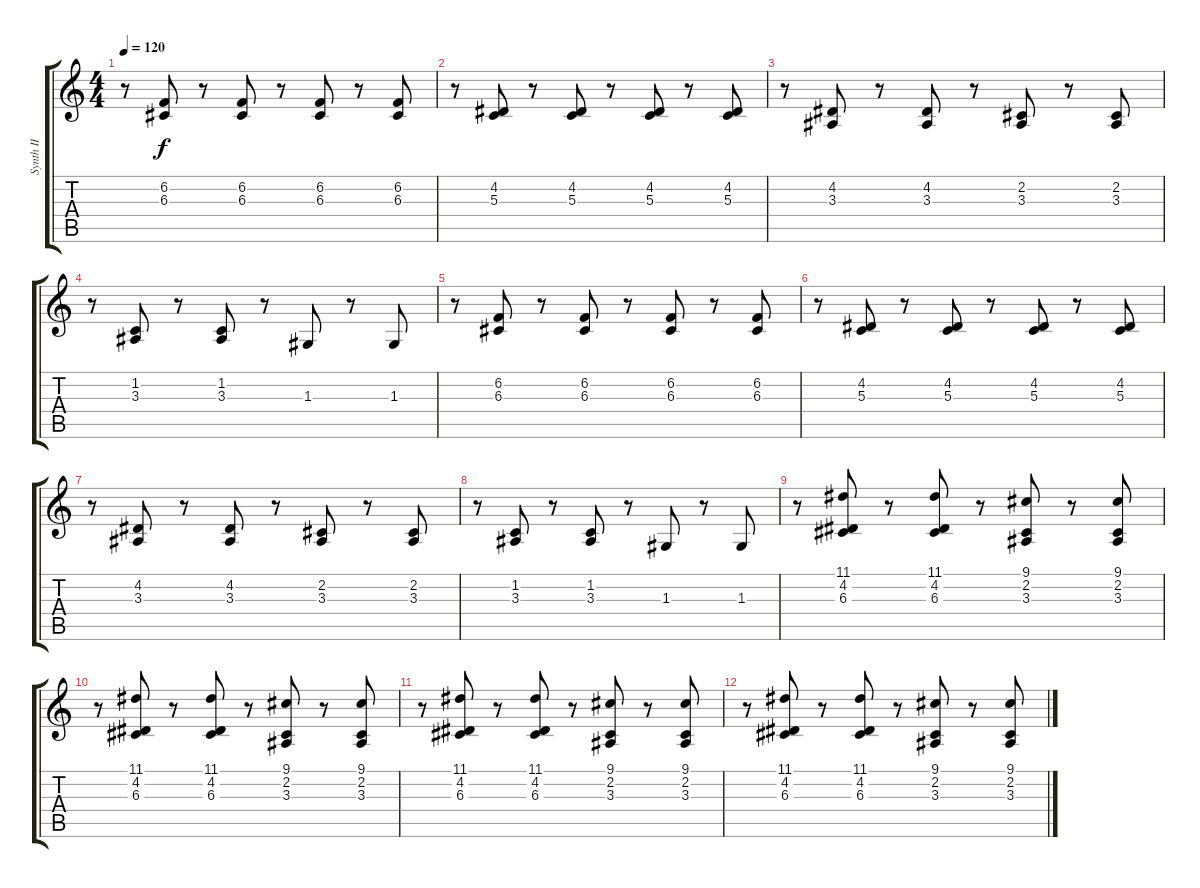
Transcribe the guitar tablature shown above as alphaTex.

\track ("Synth II" "Synth II") {instrument choiraahs}
\staff {score tabs}
\tuning (E4 B3 G3 D3 A2 E2) {hide}
\ts (4 4)
\tempo 120
\clef g2
\ks c
r.8{dy f volume 11 balance 8 instrument choiraahs} (6.2 6.3).8 r.8 (6.2 6.3).8 r.8 (6.2 6.3).8 r.8 (6.2 6.3).8 |
r.8 (4.2 5.3).8 r.8 (4.2 5.3).8 r.8 (4.2 5.3).8 r.8 (4.2 5.3).8 |
r.8 (4.2 3.3).8 r.8 (4.2 3.3).8 r.8 (2.2 3.3).8 r.8 (2.2 3.3).8 |
r.8 (1.2 3.3).8 r.8 (1.2 3.3).8 r.8 1.3.8 r.8 1.3.8 |
r.8 (6.2 6.3).8 r.8 (6.2 6.3).8 r.8 (6.2 6.3).8 r.8 (6.2 6.3).8 |
r.8 (4.2 5.3).8 r.8 (4.2 5.3).8 r.8 (4.2 5.3).8 r.8 (4.2 5.3).8 |
r.8 (4.2 3.3).8 r.8 (4.2 3.3).8 r.8 (2.2 3.3).8 r.8 (2.2 3.3).8 |
r.8 (1.2 3.3).8 r.8 (1.2 3.3).8 r.8 1.3.8 r.8 1.3.8 |
r.8 (11.1 4.2 6.3).8 r.8 (11.1 4.2 6.3).8 r.8 (9.1 2.2 3.3).8 r.8 (9.1 2.2 3.3).8 |
r.8 (11.1 4.2 6.3).8 r.8 (11.1 4.2 6.3).8 r.8 (9.1 2.2 3.3).8 r.8 (9.1 2.2 3.3).8 |
r.8 (11.1 4.2 6.3).8 r.8 (11.1 4.2 6.3).8 r.8 (9.1 2.2 3.3).8 r.8 (9.1 2.2 3.3).8 |
r.8 (11.1 4.2 6.3).8 r.8 (11.1 4.2 6.3).8 r.8 (9.1 2.2 3.3).8 r.8 (9.1 2.2 3.3).8
